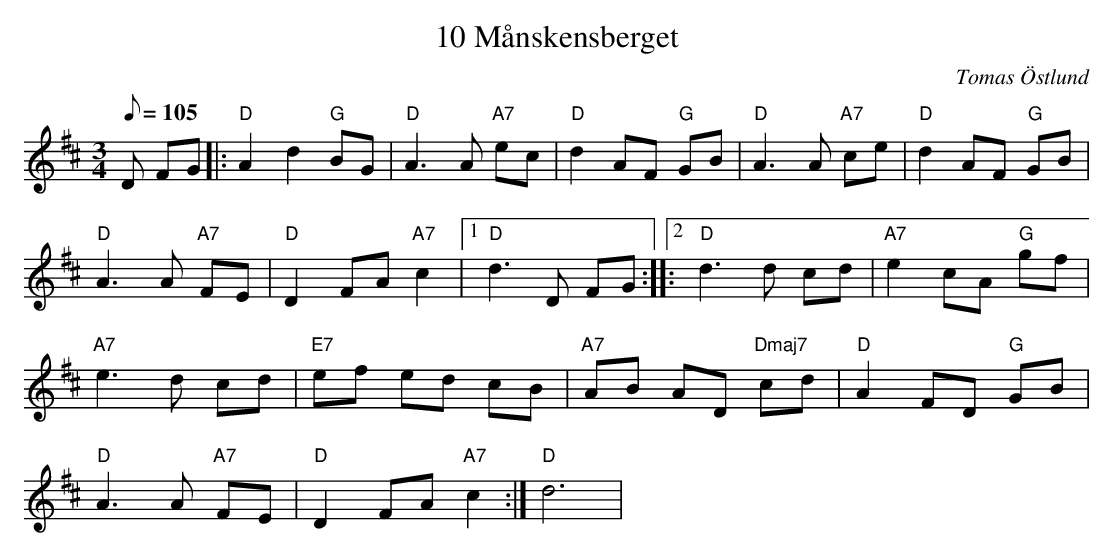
X:1
T:10 Månskensberget
C:Tomas Östlund
M:3/4
L:1/8
Q:105
K:D
D FG |: "D"A2 d2 "G"BG | "D"A2>A2 "A7"ec | "D"d2 AF "G"GB | "D"A2>A2 "A7"ce | "D"d2 AF "G"GB |
"D"A2>A2 "A7"FE | "D"D2 FA "A7"c2 |1 "D"d2>D2 FG :||:2"D" d2>d2 cd | "A7"e2 cA "G"gf |
"A7"e3d cd | "E7"ef ed cB |"A7" AB AD "Dmaj7"cd | "D"A2 FD "G"GB |
"D"A2>A2 "A7"FE | "D"D2 FA "A7"c2 :| "D"d6 |
